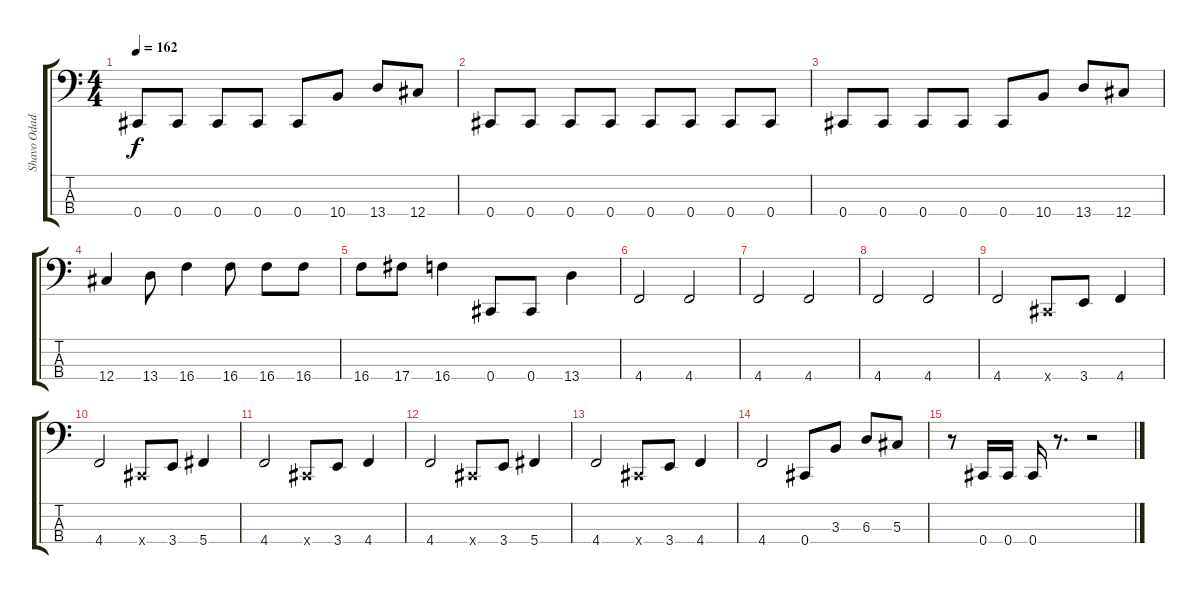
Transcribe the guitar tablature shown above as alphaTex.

\track ("Shavo Odadjian" "Shavo Odad") {instrument electricbassfinger}
\staff {score tabs}
\tuning (Gb2 Db2 Ab1 Db1) {hide}
\ts (4 4)
\tempo 162
\clef f4
\ks c
0.4.8{dy f} 0.4.8 0.4.8 0.4.8 0.4.8 10.4.8 13.4.8 12.4.8 |
0.4.8 0.4.8 0.4.8 0.4.8 0.4.8 0.4.8 0.4.8 0.4.8 |
0.4.8 0.4.8 0.4.8 0.4.8 0.4.8 10.4.8 13.4.8 12.4.8 |
12.4.4 13.4.8 16.4.4 16.4.8 16.4.8 16.4.8 |
16.4.8 17.4.8 16.4.4 0.4.8 0.4.8 13.4.4 |
4.4.2 4.4.2 |
4.4.2 4.4.2 |
4.4.2 4.4.2 |
4.4.2 0.4{x}.8 3.4.8 4.4.4 |
4.4.2 0.4{x}.8 3.4.8 5.4.4 |
4.4.2 0.4{x}.8 3.4.8 4.4.4 |
4.4.2 0.4{x}.8 3.4.8 5.4.4 |
4.4.2 0.4{x}.8 3.4.8 4.4.4 |
4.4.2 0.4.8 3.3.8 6.3.8 5.3.8 |
r.8 0.4.16 0.4.16 0.4.16 r.8{d} r.2
